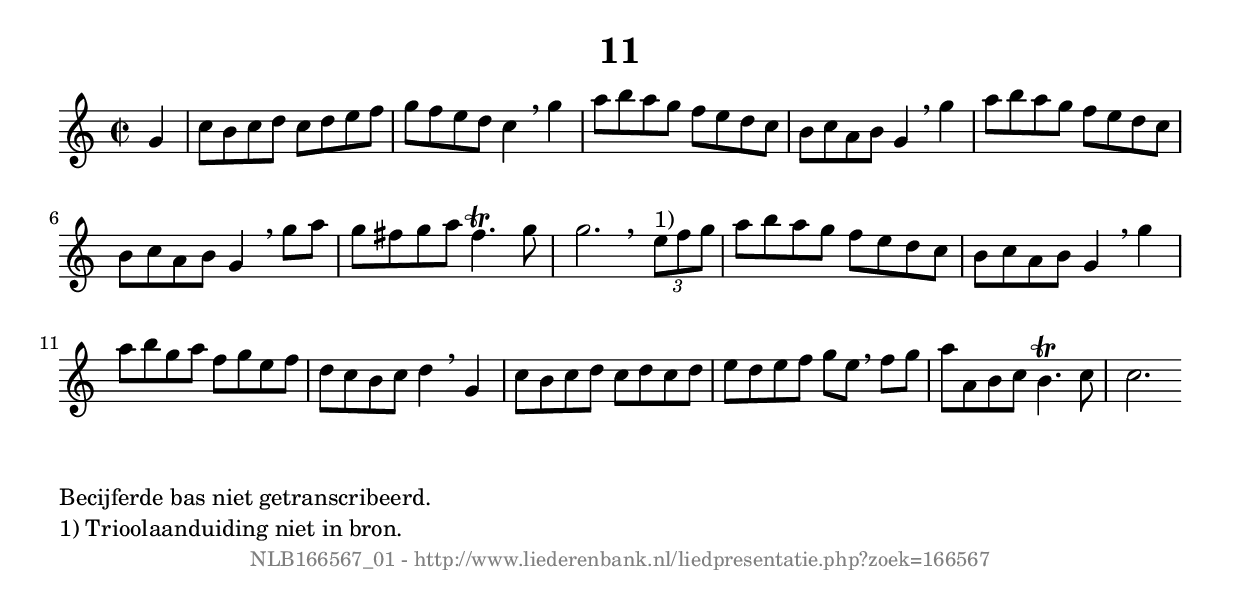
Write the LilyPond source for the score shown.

%
% produced by wce2krn 1.64 (7 June 2014)
%
\version"2.16"
#(append! paper-alist '(("long" . (cons (* 210 mm) (* 2000 mm)))))
#(set-default-paper-size "long")
sb = {\breathe}
mBreak = {\breathe }
bBreak = {\breathe }
x = {\once\override NoteHead #'style = #'cross }
gl=\glissando
itime={\override Staff.TimeSignature #'stencil = ##f }
ficta = {\once\set suggestAccidentals = ##t}
fine = {\once\override Score.RehearsalMark #'self-alignment-X = #1 \mark \markup {\italic{Fine}}}
dc = {\once\override Score.RehearsalMark #'self-alignment-X = #1 \mark \markup {\italic{D.C.}}}
dcf = {\once\override Score.RehearsalMark #'self-alignment-X = #1 \mark \markup {\italic{D.C. al Fine}}}
dcc = {\once\override Score.RehearsalMark #'self-alignment-X = #1 \mark \markup {\italic{D.C. al Coda}}}
ds = {\once\override Score.RehearsalMark #'self-alignment-X = #1 \mark \markup {\italic{D.S.}}}
dsf = {\once\override Score.RehearsalMark #'self-alignment-X = #1 \mark \markup {\italic{D.S. al Fine}}}
dsc = {\once\override Score.RehearsalMark #'self-alignment-X = #1 \mark \markup {\italic{D.S. al Coda}}}
pv = {\set Score.repeatCommands = #'((volta "1"))}
sv = {\set Score.repeatCommands = #'((volta "2"))}
tv = {\set Score.repeatCommands = #'((volta "3"))}
qv = {\set Score.repeatCommands = #'((volta "4"))}
xv = {\set Score.repeatCommands = #'((volta #f))}
\header{ tagline = ""
title = "11"
}
\score {{
\key c \major
\relative g'
{
\set melismaBusyProperties = #'()
\partial 32*8
\time 2/2
\tempo 4=120
\override Score.MetronomeMark #'transparent = ##t
\override Score.RehearsalMark #'break-visibility = #(vector #t #t #f)
g4 c8 b c d c d e f g f e d c4 \sb g' a8 b a g f e d c b c a b g4 \mBreak
g'4 a8 b a g f e d c b c a b g4 \sb g'8 a g fis g a fis4.\trill g8 g2. \bar ":|:" \bBreak
\times 2/3 {e8^"1)" f g} a b a g f e d c b c a b g4 \sb g' a8 b g a f g e f d c b c d4 \mBreak
g,4 c8 b c d c d c d e d e f g e \sb f g a a, b c b4.\trill c8 c2. \bar ":|:"
 }}
 \midi { }
 \layout {
            indent = 0.0\cm
}
}
\markup { \wordwrap-string #" 
Becijferde bas niet getranscribeerd.

1) Trioolaanduiding niet in bron.
"}
\markup { \vspace #0 } \markup { \with-color #grey \fill-line { \center-column { \smaller "NLB166567_01 - http://www.liederenbank.nl/liedpresentatie.php?zoek=166567" } } }
